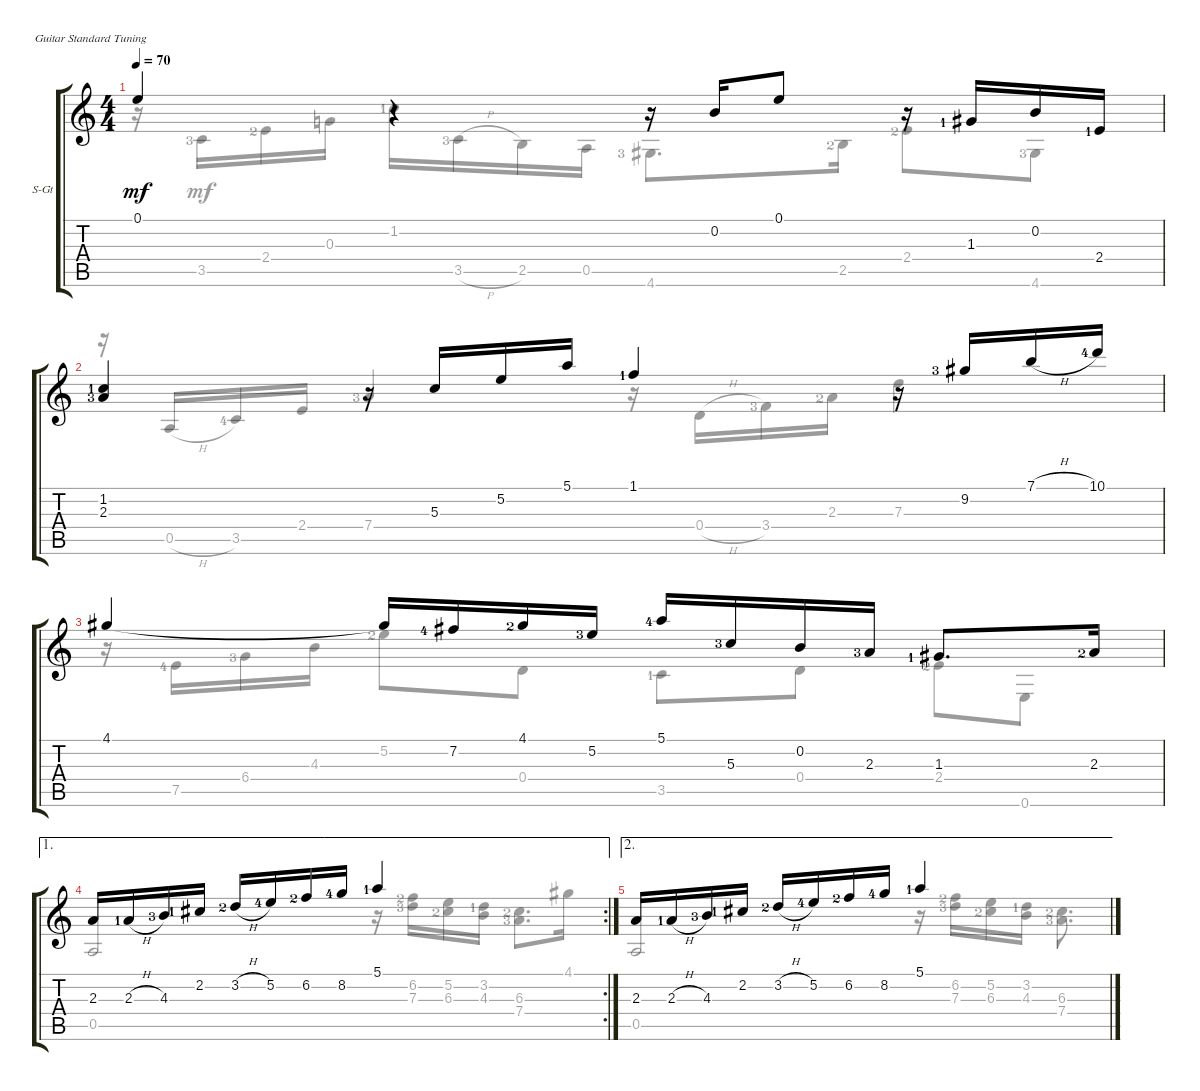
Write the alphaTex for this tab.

\defaultSystemsLayout 4
\bracketExtendMode groupsimilarinstruments
\firstSystemTrackNameOrientation horizontal
\otherSystemsTrackNameOrientation horizontal
\track ("Steel Guitar" "S-Gt") {instrument acousticguitarsteel}
\staff {score tabs}
\tuning (E4 B3 G3 D3 A2 E2)
\voice
\ts (4 4)
\tempo 70
\clef g2
\ks c
0.1.4{dy mf} r.4 r.16 0.2.16 0.1.8 r.16 1.3{lf 2}.16 0.2.16 2.4{lf 2}.16 |
(1.2{lf 2} 2.3{lf 4}).4 r.16 5.3.16 5.2.16 5.1.16 1.1{lf 2}.4 r.16 9.2{lf 4}.16 7.1{h}.16 10.1{lf 5}.16 |
4.1.4 4.1{t}.16 7.2{lf 5}.16 4.1{lf 3}.16 5.2{lf 4}.16 5.1{lf 5}.16 5.3{lf 4}.16 0.2.16 2.3{lf 4}.16 1.3{lf 2}.8{d} 2.3{lf 3}.16 |
\ae 1
\rc 2
2.3.16 2.3{h lf 2}.16 4.3{lf 4}.16 2.2{lf 2}.16 3.2{h lf 3}.16 5.2{lf 5}.16 6.2{lf 3}.16 8.2{lf 5}.16 5.1{lf 2}.4 |
\ae 2
2.3.16 2.3{h lf 2}.16 4.3{lf 4}.16 2.2{lf 2}.16 3.2{h lf 3}.16 5.2{lf 5}.16 6.2{lf 3}.16 8.2{lf 5}.16 5.1{lf 2}.4
\voice
\clef g2
\ottava regular
\simile none
\ks c
r.16{dy mf} 3.5{lf 4}.16 2.4{lf 3}.16 0.3.16 1.2{lf 2}.16 3.5{h lf 4}.16 2.5.16 0.5.16 4.6{lf 4}.8{d} 2.5{lf 3}.16 2.4{lf 3}.8 4.6{lf 4}.8 |
r.16 0.5{h}.16 3.5{lf 5}.16 2.4.16 7.4{lf 4}.4{beam invert} r.16 0.4{h}.16 3.4{lf 4}.16 2.3{lf 3}.16 7.3.4 |
r.16 7.5{lf 5}.16 6.4{lf 4}.16 4.3.16 5.2{lf 3}.8 0.4.8 3.5{lf 2}.8 0.4.8 2.4{lf 3}.8 0.6.8 |
0.5.2{beam invert} r.16 (6.2{lf 3} 7.3{lf 4}).16 (6.3{lf 3} 5.2).16 (3.2{lf 2} 4.3).16 (6.3{lf 3} 7.4{lf 4}).8{d} 4.1.16 |
0.5.2{beam invert} r.16 (6.2{lf 3} 7.3{lf 4}).16 (6.3{lf 3} 5.2).16 (3.2{lf 2} 4.3).16 (6.3{lf 3} 7.4{lf 4}).8{d}
